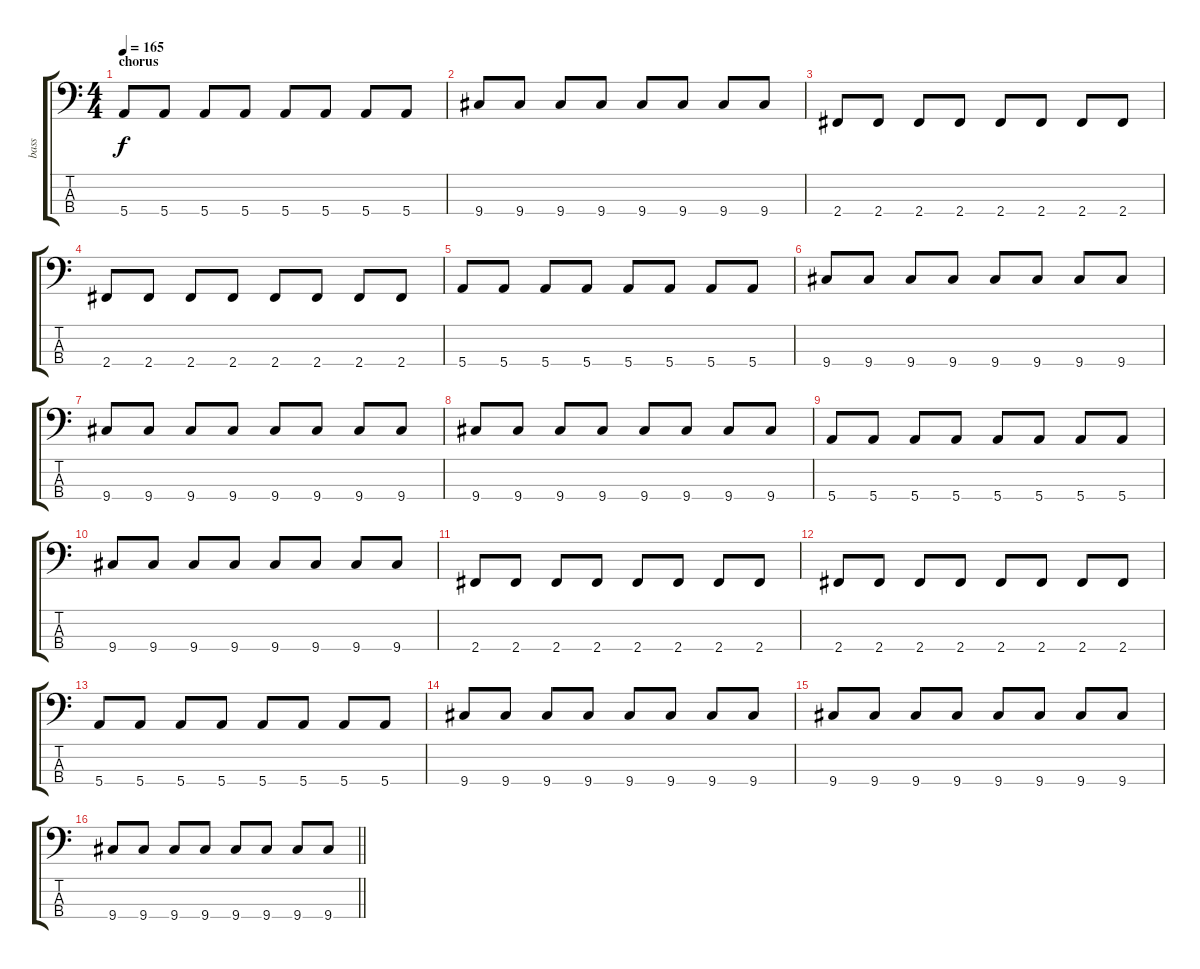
\track ("bass" "bass") {instrument electricbasspick}
\staff {score tabs}
\tuning (G2 D2 A1 E1) {hide}
\ts (4 4)
\section ("" "chorus")
\tempo 165
\clef f4
\ks c
5.4.8{dy f} 5.4.8 5.4.8 5.4.8 5.4.8 5.4.8 5.4.8 5.4.8 |
9.4.8 9.4.8 9.4.8 9.4.8 9.4.8 9.4.8 9.4.8 9.4.8 |
2.4.8 2.4.8 2.4.8 2.4.8 2.4.8 2.4.8 2.4.8 2.4.8 |
2.4.8 2.4.8 2.4.8 2.4.8 2.4.8 2.4.8 2.4.8 2.4.8 |
5.4.8 5.4.8 5.4.8 5.4.8 5.4.8 5.4.8 5.4.8 5.4.8 |
9.4.8 9.4.8 9.4.8 9.4.8 9.4.8 9.4.8 9.4.8 9.4.8 |
9.4.8 9.4.8 9.4.8 9.4.8 9.4.8 9.4.8 9.4.8 9.4.8 |
9.4.8 9.4.8 9.4.8 9.4.8 9.4.8 9.4.8 9.4.8 9.4.8 |
5.4.8 5.4.8 5.4.8 5.4.8 5.4.8 5.4.8 5.4.8 5.4.8 |
9.4.8 9.4.8 9.4.8 9.4.8 9.4.8 9.4.8 9.4.8 9.4.8 |
2.4.8 2.4.8 2.4.8 2.4.8 2.4.8 2.4.8 2.4.8 2.4.8 |
2.4.8 2.4.8 2.4.8 2.4.8 2.4.8 2.4.8 2.4.8 2.4.8 |
5.4.8 5.4.8 5.4.8 5.4.8 5.4.8 5.4.8 5.4.8 5.4.8 |
9.4.8 9.4.8 9.4.8 9.4.8 9.4.8 9.4.8 9.4.8 9.4.8 |
9.4.8 9.4.8 9.4.8 9.4.8 9.4.8 9.4.8 9.4.8 9.4.8 |
\barLineRight lightlight
9.4.8 9.4.8 9.4.8 9.4.8 9.4.8 9.4.8 9.4.8 9.4.8
